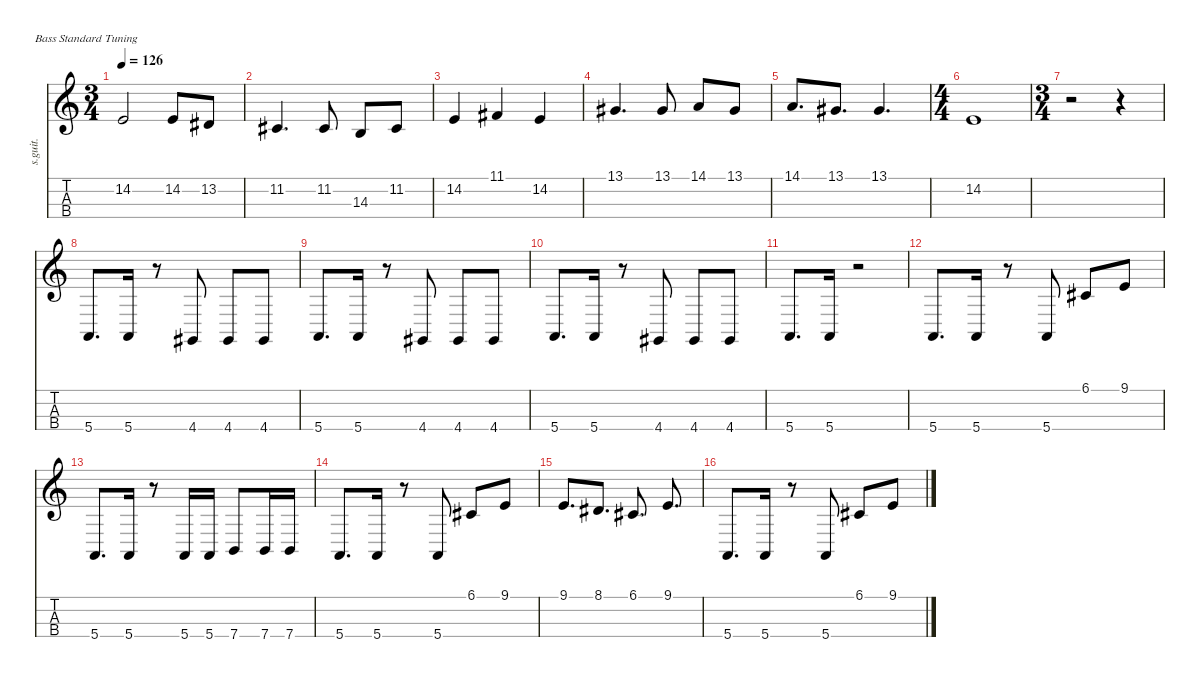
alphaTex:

\defaultSystemsLayout 4
\hideDynamics
\bracketExtendMode nobrackets
\track ("Bass" "s.guit.") {instrument electricbassfinger}
\staff {score tabs}
\tuning (G2 D2 A1 E1)
\ts (3 4)
\tempo 126
\clef g2
\ks c
14.2.2{lyrics (0 "") lyrics (1 "") lyrics (2 "") lyrics (3 "") lyrics (4 "") dy mf} 14.2.8{lyrics (0 "") lyrics (1 "") lyrics (2 "") lyrics (3 "") lyrics (4 "")} 13.2{acc #}.8{lyrics (0 "") lyrics (1 "") lyrics (2 "") lyrics (3 "") lyrics (4 "")} |
11.2{acc #}.4{d lyrics (0 "") lyrics (1 "") lyrics (2 "") lyrics (3 "") lyrics (4 "")} 11.2{acc #}.8{lyrics (0 "") lyrics (1 "") lyrics (2 "") lyrics (3 "") lyrics (4 "")} 14.3.8{lyrics (0 "") lyrics (1 "") lyrics (2 "") lyrics (3 "") lyrics (4 "")} 11.2{acc #}.8{lyrics (0 "") lyrics (1 "") lyrics (2 "") lyrics (3 "") lyrics (4 "")} |
14.2.4{lyrics (0 "") lyrics (1 "") lyrics (2 "") lyrics (3 "") lyrics (4 "")} 11.1{acc #}.4{lyrics (0 "") lyrics (1 "") lyrics (2 "") lyrics (3 "") lyrics (4 "")} 14.2.4{lyrics (0 "") lyrics (1 "") lyrics (2 "") lyrics (3 "") lyrics (4 "")} |
13.1{acc #}.4{d lyrics (0 "") lyrics (1 "") lyrics (2 "") lyrics (3 "") lyrics (4 "")} 13.1{acc #}.8{lyrics (0 "") lyrics (1 "") lyrics (2 "") lyrics (3 "") lyrics (4 "")} 14.1.8{lyrics (0 "") lyrics (1 "") lyrics (2 "") lyrics (3 "") lyrics (4 "")} 13.1{acc #}.8{lyrics (0 "") lyrics (1 "") lyrics (2 "") lyrics (3 "") lyrics (4 "")} |
14.1.8{d lyrics (0 "") lyrics (1 "") lyrics (2 "") lyrics (3 "") lyrics (4 "")} 13.1{acc #}.8{d lyrics (0 "") lyrics (1 "") lyrics (2 "") lyrics (3 "") lyrics (4 "")} 13.1{acc #}.4{d lyrics (0 "") lyrics (1 "") lyrics (2 "") lyrics (3 "") lyrics (4 "")} |
\ts (4 4)
\beaming (8 2 2 2 2)
14.2.1{lyrics (0 "") lyrics (1 "") lyrics (2 "") lyrics (3 "") lyrics (4 "")} |
\ts (3 4)
\beaming (8 2 2 2 2)
r.2 r.4 |
5.4.8{d lyrics (0 "") lyrics (1 "") lyrics (2 "") lyrics (3 "") lyrics (4 "")} 5.4.16{lyrics (0 "") lyrics (1 "") lyrics (2 "") lyrics (3 "") lyrics (4 "")} r.8 4.4{acc #}.8{lyrics (0 "") lyrics (1 "") lyrics (2 "") lyrics (3 "") lyrics (4 "")} 4.4{acc #}.8{lyrics (0 "") lyrics (1 "") lyrics (2 "") lyrics (3 "") lyrics (4 "")} 4.4{acc #}.8{lyrics (0 "") lyrics (1 "") lyrics (2 "") lyrics (3 "") lyrics (4 "")} |
5.4.8{d lyrics (0 "") lyrics (1 "") lyrics (2 "") lyrics (3 "") lyrics (4 "")} 5.4.16{lyrics (0 "") lyrics (1 "") lyrics (2 "") lyrics (3 "") lyrics (4 "")} r.8 4.4{acc #}.8{lyrics (0 "") lyrics (1 "") lyrics (2 "") lyrics (3 "") lyrics (4 "")} 4.4{acc #}.8{lyrics (0 "") lyrics (1 "") lyrics (2 "") lyrics (3 "") lyrics (4 "")} 4.4{acc #}.8{lyrics (0 "") lyrics (1 "") lyrics (2 "") lyrics (3 "") lyrics (4 "")} |
5.4.8{d lyrics (0 "") lyrics (1 "") lyrics (2 "") lyrics (3 "") lyrics (4 "")} 5.4.16{lyrics (0 "") lyrics (1 "") lyrics (2 "") lyrics (3 "") lyrics (4 "")} r.8 4.4{acc #}.8{lyrics (0 "") lyrics (1 "") lyrics (2 "") lyrics (3 "") lyrics (4 "")} 4.4{acc #}.8{lyrics (0 "") lyrics (1 "") lyrics (2 "") lyrics (3 "") lyrics (4 "")} 4.4{acc #}.8{lyrics (0 "") lyrics (1 "") lyrics (2 "") lyrics (3 "") lyrics (4 "")} |
5.4.8{d lyrics (0 "") lyrics (1 "") lyrics (2 "") lyrics (3 "") lyrics (4 "")} 5.4.16{lyrics (0 "") lyrics (1 "") lyrics (2 "") lyrics (3 "") lyrics (4 "")} r.2 |
5.4.8{d lyrics (0 "") lyrics (1 "") lyrics (2 "") lyrics (3 "") lyrics (4 "")} 5.4.16{lyrics (0 "") lyrics (1 "") lyrics (2 "") lyrics (3 "") lyrics (4 "")} r.8 5.4.8{lyrics (0 "") lyrics (1 "") lyrics (2 "") lyrics (3 "") lyrics (4 "")} 6.1{acc #}.8{lyrics (0 "") lyrics (1 "") lyrics (2 "") lyrics (3 "") lyrics (4 "")} 9.1.8{lyrics (0 "") lyrics (1 "") lyrics (2 "") lyrics (3 "") lyrics (4 "")} |
5.4.8{d lyrics (0 "") lyrics (1 "") lyrics (2 "") lyrics (3 "") lyrics (4 "")} 5.4.16{lyrics (0 "") lyrics (1 "") lyrics (2 "") lyrics (3 "") lyrics (4 "")} r.8 5.4.16{lyrics (0 "") lyrics (1 "") lyrics (2 "") lyrics (3 "") lyrics (4 "")} 5.4.16{lyrics (0 "") lyrics (1 "") lyrics (2 "") lyrics (3 "") lyrics (4 "")} 7.4.8{lyrics (0 "") lyrics (1 "") lyrics (2 "") lyrics (3 "") lyrics (4 "")} 7.4.16{lyrics (0 "") lyrics (1 "") lyrics (2 "") lyrics (3 "") lyrics (4 "")} 7.4.16{lyrics (0 "") lyrics (1 "") lyrics (2 "") lyrics (3 "") lyrics (4 "")} |
5.4.8{d lyrics (0 "") lyrics (1 "") lyrics (2 "") lyrics (3 "") lyrics (4 "")} 5.4.16{lyrics (0 "") lyrics (1 "") lyrics (2 "") lyrics (3 "") lyrics (4 "")} r.8 5.4.8{lyrics (0 "") lyrics (1 "") lyrics (2 "") lyrics (3 "") lyrics (4 "")} 6.1{acc #}.8{lyrics (0 "") lyrics (1 "") lyrics (2 "") lyrics (3 "") lyrics (4 "")} 9.1.8{lyrics (0 "") lyrics (1 "") lyrics (2 "") lyrics (3 "") lyrics (4 "")} |
9.1.8{d lyrics (0 "") lyrics (1 "") lyrics (2 "") lyrics (3 "") lyrics (4 "")} 8.1{acc #}.8{d lyrics (0 "") lyrics (1 "") lyrics (2 "") lyrics (3 "") lyrics (4 "")} 6.1{acc #}.8{d lyrics (0 "") lyrics (1 "") lyrics (2 "") lyrics (3 "") lyrics (4 "")} 9.1.8{d lyrics (0 "") lyrics (1 "") lyrics (2 "") lyrics (3 "") lyrics (4 "")} |
5.4.8{d lyrics (0 "") lyrics (1 "") lyrics (2 "") lyrics (3 "") lyrics (4 "")} 5.4.16{lyrics (0 "") lyrics (1 "") lyrics (2 "") lyrics (3 "") lyrics (4 "")} r.8 5.4.8{lyrics (0 "") lyrics (1 "") lyrics (2 "") lyrics (3 "") lyrics (4 "")} 6.1{acc #}.8{lyrics (0 "") lyrics (1 "") lyrics (2 "") lyrics (3 "") lyrics (4 "")} 9.1.8{lyrics (0 "") lyrics (1 "") lyrics (2 "") lyrics (3 "") lyrics (4 "")}
